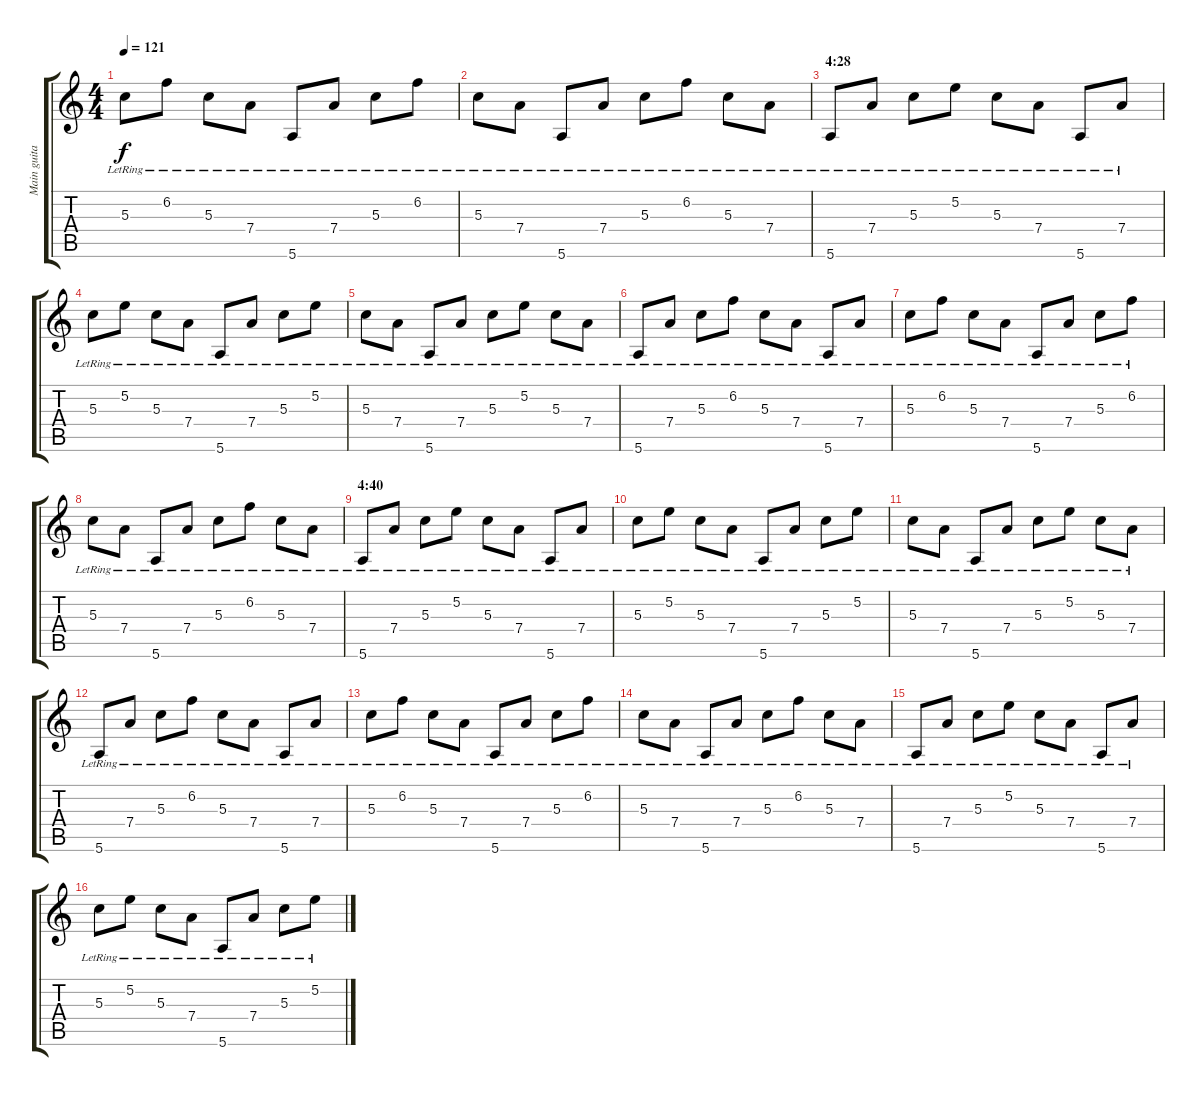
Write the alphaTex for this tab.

\track ("Main guitar" "Main guita") {instrument distortionguitar}
\staff {score tabs}
\tuning (E4 B3 G3 D3 A2 E2) {hide}
\ts (4 4)
\tempo 121
\clef g2
\ks c
5.3{lr}.8{dy f} 6.2{lr}.8 5.3{lr}.8 7.4{lr}.8 5.6{lr}.8 7.4{lr}.8 5.3{lr}.8 6.2{lr}.8 |
5.3{lr}.8 7.4{lr}.8 5.6{lr}.8 7.4{lr}.8 5.3{lr}.8 6.2{lr}.8 5.3{lr}.8 7.4{lr}.8 |
\section ("" "4:28")
5.6{lr}.8{volume 11 balance 16 instrument electricguitarclean} 7.4{lr}.8 5.3{lr}.8 5.2{lr}.8 5.3{lr}.8 7.4{lr}.8 5.6{lr}.8 7.4{lr}.8 |
5.3{lr}.8 5.2{lr}.8 5.3{lr}.8 7.4{lr}.8 5.6{lr}.8 7.4{lr}.8 5.3{lr}.8 5.2{lr}.8 |
5.3{lr}.8 7.4{lr}.8 5.6{lr}.8 7.4{lr}.8 5.3{lr}.8 5.2{lr}.8 5.3{lr}.8 7.4{lr}.8 |
5.6{lr}.8{volume 11 balance 16 instrument electricguitarclean} 7.4{lr}.8 5.3{lr}.8 6.2{lr}.8 5.3{lr}.8 7.4{lr}.8 5.6{lr}.8 7.4{lr}.8 |
5.3{lr}.8 6.2{lr}.8 5.3{lr}.8 7.4{lr}.8 5.6{lr}.8 7.4{lr}.8 5.3{lr}.8 6.2{lr}.8 |
5.3{lr}.8 7.4{lr}.8 5.6{lr}.8 7.4{lr}.8 5.3{lr}.8 6.2{lr}.8 5.3{lr}.8 7.4{lr}.8 |
\section ("" "4:40")
5.6{lr}.8{volume 11 balance 16 instrument electricguitarclean} 7.4{lr}.8 5.3{lr}.8 5.2{lr}.8 5.3{lr}.8 7.4{lr}.8 5.6{lr}.8 7.4{lr}.8 |
5.3{lr}.8 5.2{lr}.8 5.3{lr}.8 7.4{lr}.8 5.6{lr}.8 7.4{lr}.8 5.3{lr}.8 5.2{lr}.8 |
5.3{lr}.8 7.4{lr}.8 5.6{lr}.8 7.4{lr}.8 5.3{lr}.8 5.2{lr}.8 5.3{lr}.8 7.4{lr}.8 |
5.6{lr}.8{volume 11 balance 16 instrument electricguitarclean} 7.4{lr}.8 5.3{lr}.8 6.2{lr}.8 5.3{lr}.8 7.4{lr}.8 5.6{lr}.8 7.4{lr}.8 |
5.3{lr}.8 6.2{lr}.8 5.3{lr}.8 7.4{lr}.8 5.6{lr}.8 7.4{lr}.8 5.3{lr}.8 6.2{lr}.8 |
5.3{lr}.8 7.4{lr}.8 5.6{lr}.8 7.4{lr}.8 5.3{lr}.8 6.2{lr}.8 5.3{lr}.8 7.4{lr}.8 |
5.6{lr}.8{volume 11 balance 16 instrument electricguitarclean} 7.4{lr}.8 5.3{lr}.8 5.2{lr}.8 5.3{lr}.8 7.4{lr}.8 5.6{lr}.8 7.4{lr}.8 |
5.3{lr}.8 5.2{lr}.8 5.3{lr}.8 7.4{lr}.8 5.6{lr}.8 7.4{lr}.8 5.3{lr}.8 5.2{lr}.8
